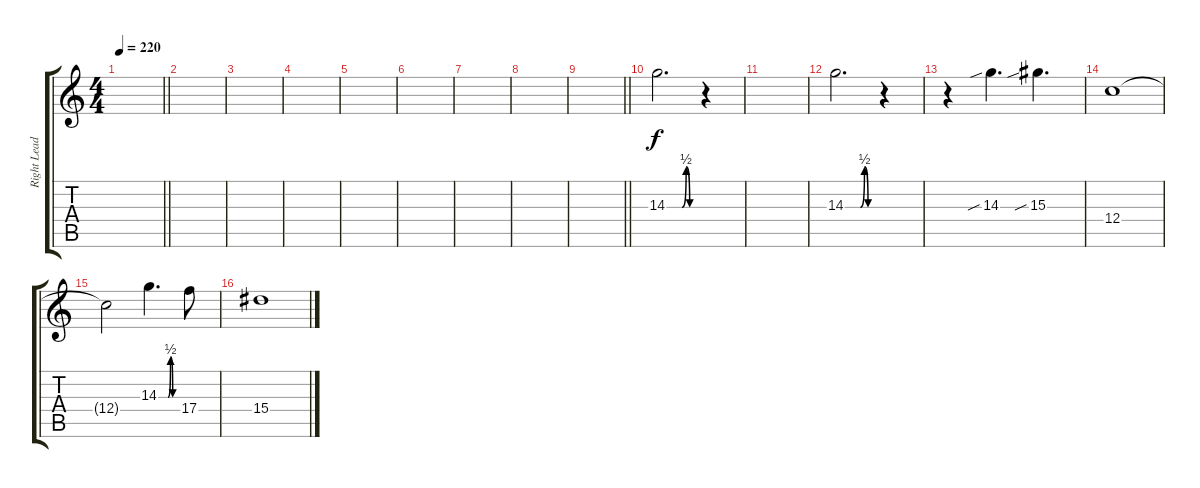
\track ("Right Lead 2" "Right Lead") {instrument distortionguitar}
\staff {score tabs}
\tuning (D4 A3 F3 C3 G2 C2) {hide}
\ts (4 4)
\tempo 220
\clef g2
\barLineRight lightlight
\ks c
|
\section ("" "")
|
|
|
|
|
|
|
\barLineRight lightlight
|
\section ("" "")
14.3{be (custom 0 0 30 0 38 2 45 0 60 0)}.2{d} r.4 |
|
14.3{be (custom 0 0 30 0 38 2 45 0 60 0)}.2{d} r.4 |
r.4 14.3{sib}.4{d} 15.3{sib}.4{d} |
12.4.1 |
12.4{t}.2 14.3{be (custom 0 0 30 0 38 2 45 0 60 0)}.4{d} 17.4.8 |
15.4.1
